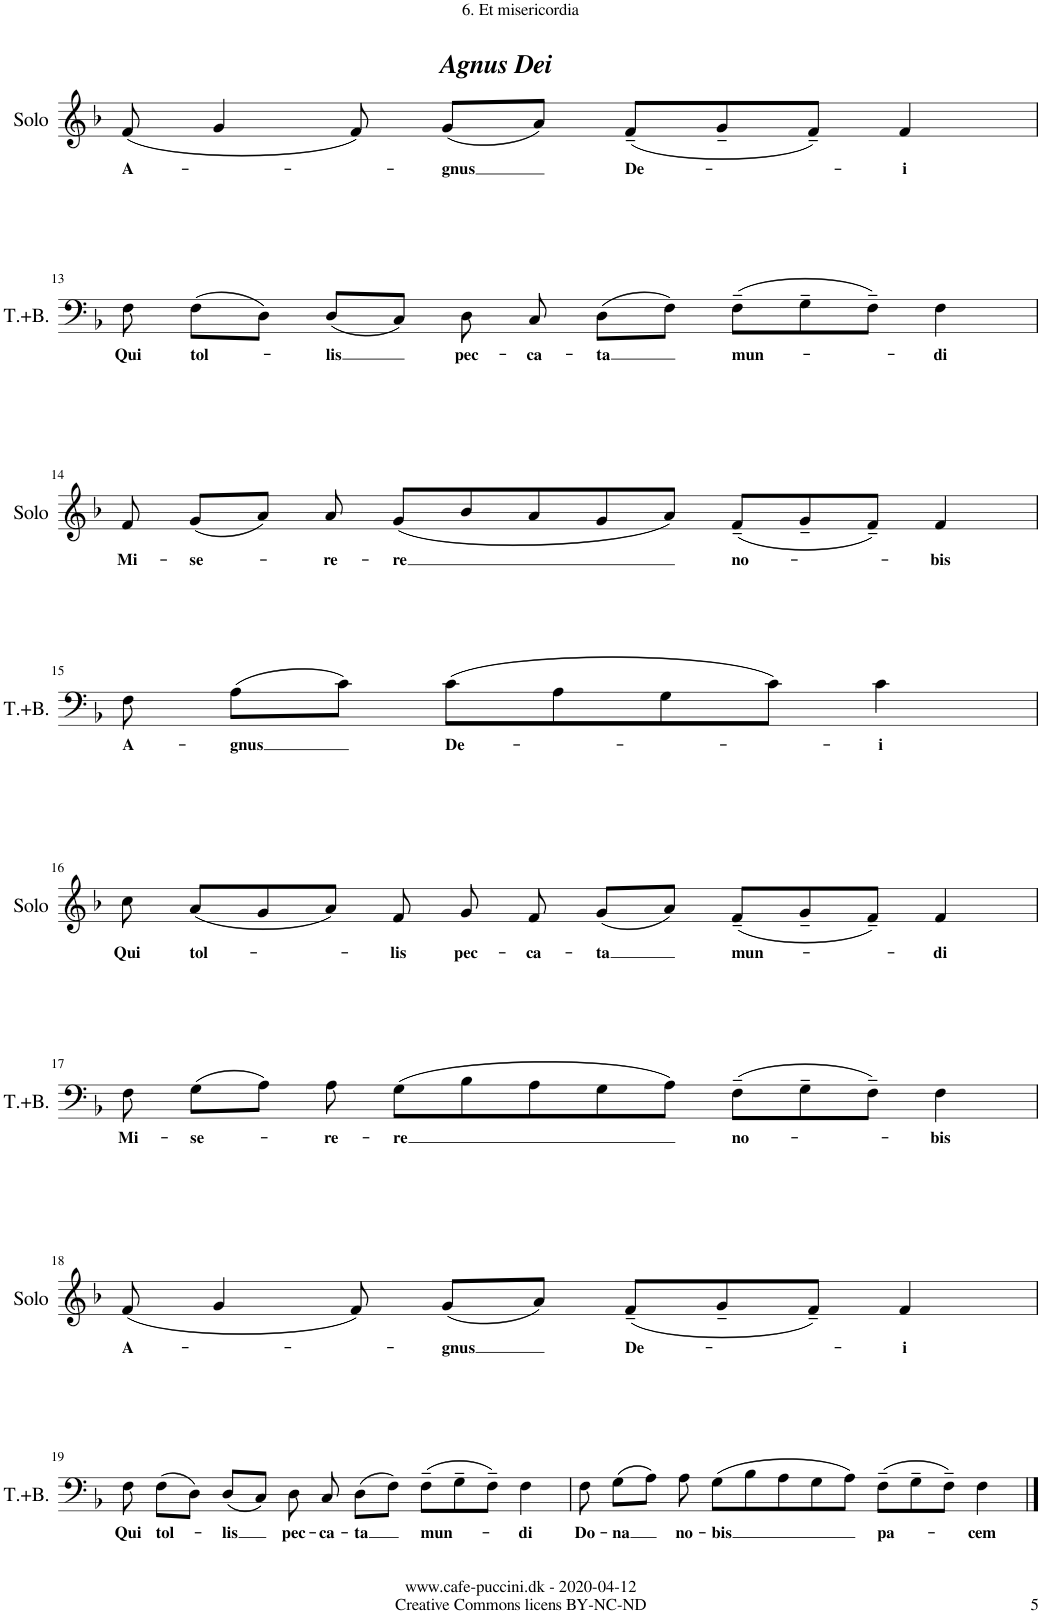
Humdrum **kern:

**kern	**text	**kern	**text
*part2	*part2	*part1	*part1
*staff2	*staff2	*staff1	*staff1
*I"T. +B.	*	*I"Solo	*
*I'T.+B.	*	*I'Solo	*
!!LO:PB:g=z
*clefF4	*	*clefG2	*
*k[b-]	*	*k[b-]	*
=12X2	=12X2	=12X2	=12X2
!	!	!LO:TX:a:Bi:t=Agnus Dei	!
!	!	!	!LO:LY:b
1r	.	(<8f/	A-
.	.	4g/	.
.	.	8f/)	.
!	!	!	!LO:LY:b
.	.	(<8g/L	-gnus
.	.	8a/J)	.
!	!	!	!LO:LY:b
.	.	(<8f~/L	De-
.	.	8g~/	.
4.ryy	.	8f~/J)	.
!	!	!	!LO:LY:b
.	.	4f/	-i
!!LO:LB:g=z
=13	=13	=13	=13
!	!LO:LY:b	!	!
8F\	Qui	1r	.
!	!LO:LY:b	!	!
(>8F\L	tol-	.	.
8D\J)	.	.	.
!	!LO:LY:b	!	!
(<8D/L	-lis	.	.
8C/J)	.	.	.
!	!LO:LY:b	!	!
8D\	pec-	.	.
!	!LO:LY:b	!	!
8C/	-ca-	.	.
!	!LO:LY:b	!	!
(>8D\L	-ta	.	.
8F\J)	.	2.ryy	.
!	!LO:LY:b	!	!
(>8F~\L	mun-	.	.
8G~\	.	.	.
8F~\J)	.	.	.
!	!LO:LY:b	!	!
4F\	-di	.	.
!!LO:LB:g=z
=14	=14	=14	=14
!	!	!	!LO:LY:b
1r	.	8f/	Mi-
!	!	!	!LO:LY:b
.	.	(<8g/L	-se-
.	.	8a/J)	.
!	!	!	!LO:LY:b
.	.	8a/	-re-
!	!	!	!LO:LY:b
.	.	(<8g/L	-re
.	.	8b-/	.
.	.	8a/	.
.	.	8g/	.
2.ryy	.	8a/J)	.
!	!	!	!LO:LY:b
.	.	(<8f~/L	no-
.	.	8g~/	.
.	.	8f~/J)	.
!	!	!	!LO:LY:b
.	.	4f/	-bis
!!LO:LB:g=z
=15	=15	=15	=15
!	!LO:LY:b	!	!
8F\	A-	1r	.
!	!LO:LY:b	!	!
(>8A\L	-gnus	.	.
8c\J)	.	.	.
!	!LO:LY:b	!	!
(>8c\L	De-	.	.
8A\	.	.	.
8G\	.	.	.
8c\J)	.	.	.
!	!LO:LY:b	!	!
[8c\	-i	.	.
!!LO:LB:g=z
=16	=16	=16	=16
!	!	!	!LO:LY:b
1r	.	8cc\	Qui
!	!	!	!LO:LY:b
.	.	(<8a/L	tol-
.	.	8g/	.
.	.	8a/J)	.
!	!	!	!LO:LY:b
.	.	8f/	-lis
!	!	!	!LO:LY:b
.	.	8g/	pec-
!	!	!	!LO:LY:b
.	.	8f/	-ca-
!	!	!	!LO:LY:b
.	.	(<8g/L	-ta
8c\]	.	8a/J)	.
!	!	!	!LO:LY:b
2ryy	.	(<8f~/L	mun-
.	.	8g~/	.
.	.	8f~/J)	.
!	!	!	!LO:LY:b
.	.	4f/	-di
8ryy	.	.	.
!!LO:LB:g=z
=17	=17	=17	=17
!	!LO:LY:b	!	!
8F\	Mi-	1r	.
!	!LO:LY:b	!	!
(>8G\L	-se-	.	.
8A\J)	.	.	.
!	!LO:LY:b	!	!
8A\	-re-	.	.
!	!LO:LY:b	!	!
(>8G\L	-re	.	.
8B-\	.	.	.
8A\	.	.	.
8G\	.	.	.
8A\J)	.	2.ryy	.
!	!LO:LY:b	!	!
(>8F~\L	no-	.	.
8G~\	.	.	.
8F~\J)	.	.	.
!	!LO:LY:b	!	!
4F\	-bis	.	.
!!LO:LB:g=z
=18	=18	=18	=18
!	!	!	!LO:LY:b
1r	.	(<8f/	A-
.	.	4g/	.
.	.	8f/)	.
!	!	!	!LO:LY:b
.	.	(<8g/L	-gnus
.	.	8a/J)	.
!	!	!	!LO:LY:b
.	.	(<8f~/L	De-
.	.	8g~/	.
4.ryy	.	8f~/J)	.
!	!	!	!LO:LY:b
.	.	4f/	-i
!!LO:LB:g=z
=19	=19	=19	=19
!	!LO:LY:b	!	!
8F\	Qui	1r	.
!	!LO:LY:b	!	!
(>8F\L	tol-	.	.
8D\J)	.	.	.
!	!LO:LY:b	!	!
(<8D/L	-lis	.	.
8C/J)	.	.	.
!	!LO:LY:b	!	!
8D\	pec-	.	.
!	!LO:LY:b	!	!
8C/	-ca-	.	.
!	!LO:LY:b	!	!
(>8D\L	-ta	.	.
8F\J)	.	2.ryy	.
!	!LO:LY:b	!	!
(>8F~\L	mun-	.	.
8G~\	.	.	.
8F~\J)	.	.	.
!	!LO:LY:b	!	!
4F\	-di	.	.
=20	=20	=20	=20
!	!LO:LY:b	!	!
8F\	Do-	1r	.
!	!LO:LY:b	!	!
(>8G\L	-na	.	.
8A\J)	.	.	.
!	!LO:LY:b	!	!
8A\	no-	.	.
!	!LO:LY:b	!	!
(>8G\L	-bis	.	.
8B-\	.	.	.
8A\	.	.	.
8G\	.	.	.
8A\J)	.	2.ryy	.
!	!LO:LY:b	!	!
(>8F~\L	pa-	.	.
8G~\	.	.	.
8F~\J)	.	.	.
!	!LO:LY:b	!	!
4F\	-cem	.	.
==	==	==	==
*-	*-	*-	*-
